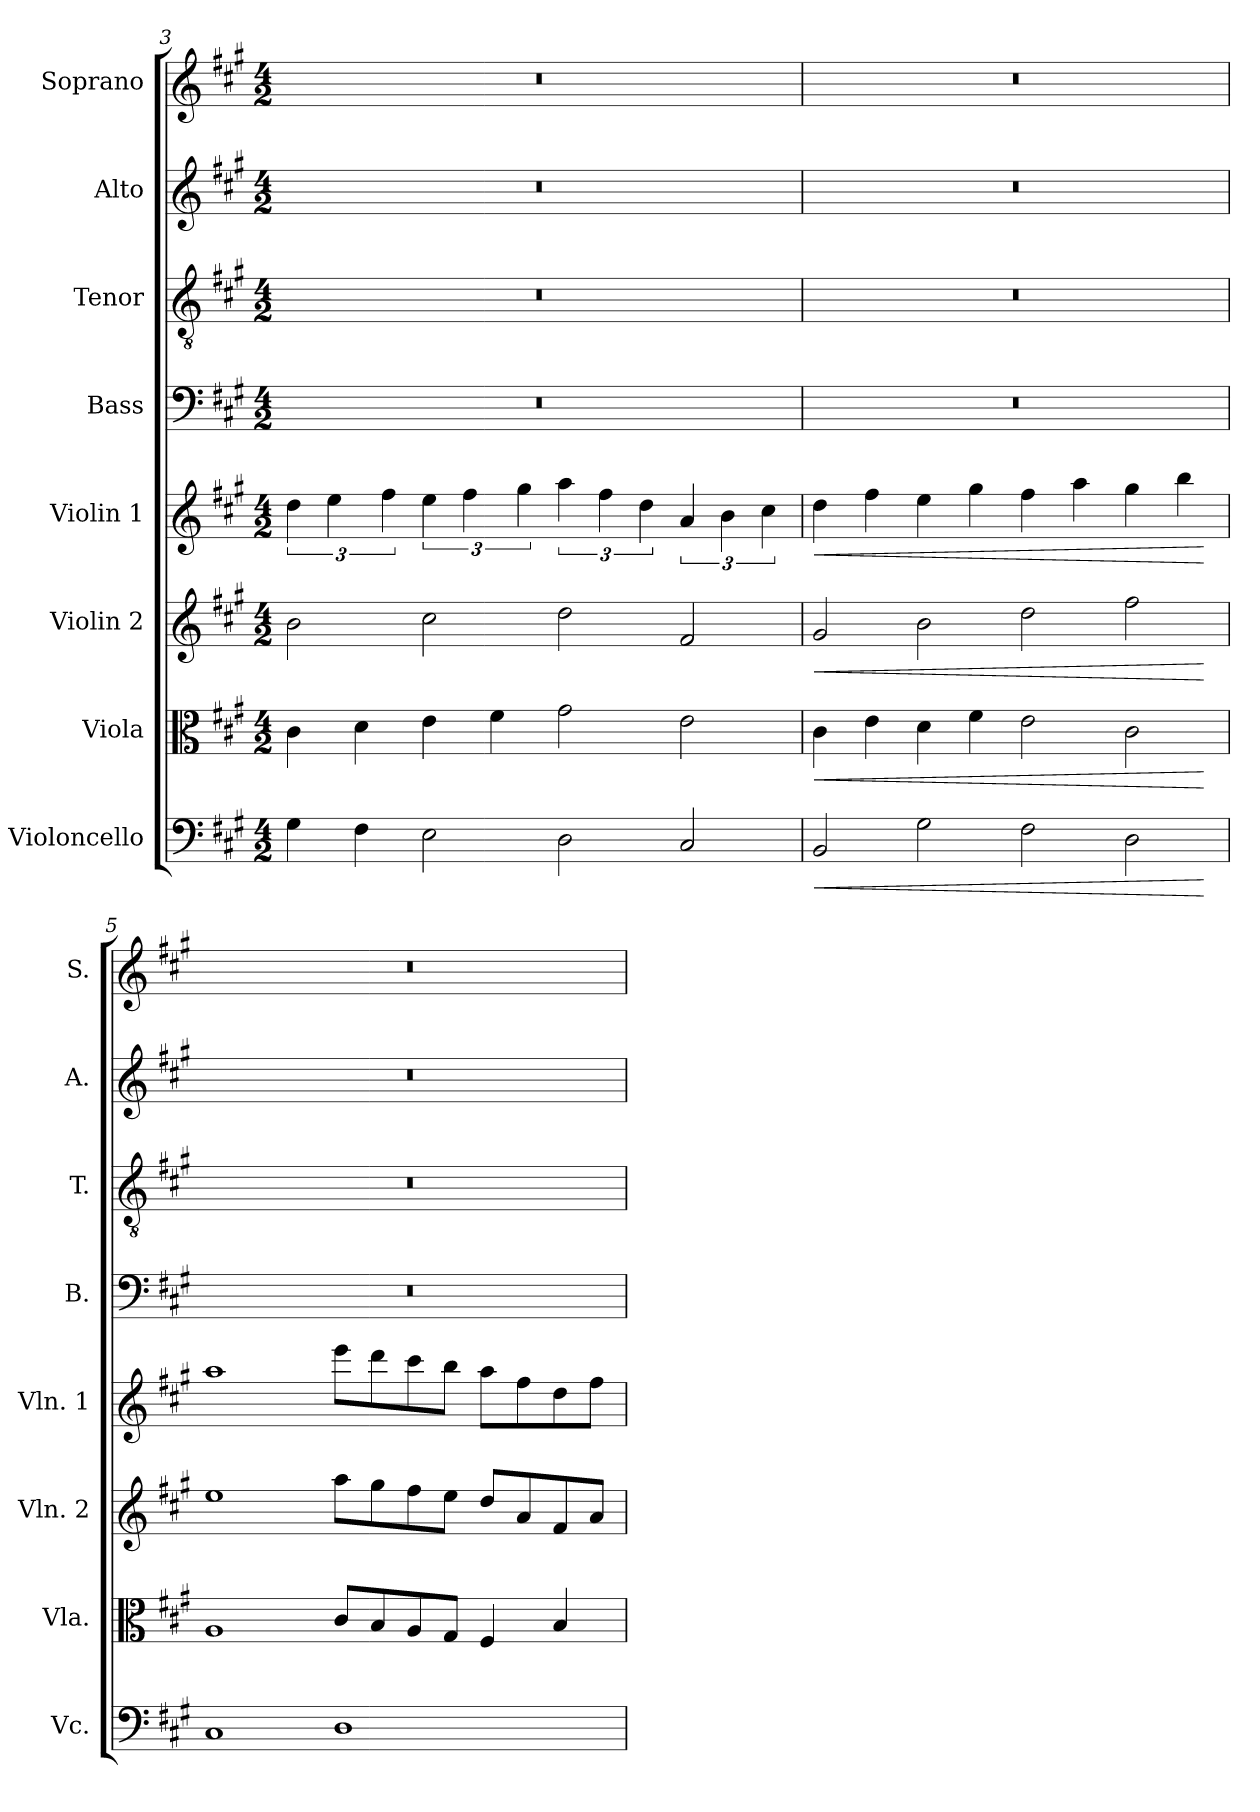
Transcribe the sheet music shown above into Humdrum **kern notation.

**kern	**dynam	**kern	**dynam	**kern	**dynam	**kern	**dynam	**kern	**kern	**kern	**kern
*part8	*part8	*part7	*part7	*part6	*part6	*part5	*part5	*part4	*part3	*part2	*part1
*staff8	*staff8	*staff7	*staff7	*staff6	*staff6	*staff5	*staff5	*staff4	*staff3	*staff2	*staff1
*I"Violoncello	*	*I"Viola	*	*I"Violin 2	*	*I"Violin 1	*	*I"Bass	*I"Tenor	*I"Alto	*I"Soprano
*I'Vc.	*	*I'Vla.	*	*I'Vln. 2	*	*I'Vln. 1	*	*I'B.	*I'T.	*I'A.	*I'S.
!!LO:PB:g=z
*clefF4	*	*clefC3	*	*clefG2	*	*clefG2	*	*clefF4	*clefGv2	*clefG2	*clefG2
*k[f#c#g#]	*	*k[f#c#g#]	*	*k[f#c#g#]	*	*k[f#c#g#]	*	*k[f#c#g#]	*k[f#c#g#]	*k[f#c#g#]	*k[f#c#g#]
*M4/2	*	*M4/2	*	*M4/2	*	*M4/2	*	*M4/2	*M4/2	*M4/2	*M4/2
=3	=3	=3	=3	=3	=3	=3	=3	=3	=3	=3	=3
4G#\	.	4c#\	.	2b\	.	6dd\	.	0r	0r	0r	0r
.	.	.	.	.	.	6ee\	.	.	.	.	.
4F#\	.	4d\	.	.	.	.	.	.	.	.	.
.	.	.	.	.	.	6ff#\	.	.	.	.	.
2E\	.	4e\	.	2cc#\	.	6ee\	.	.	.	.	.
.	.	.	.	.	.	6ff#\	.	.	.	.	.
.	.	4f#\	.	.	.	.	.	.	.	.	.
.	.	.	.	.	.	6gg#\	.	.	.	.	.
2D\	.	2g#\	.	2dd\	.	6aa\	.	.	.	.	.
.	.	.	.	.	.	6ff#\	.	.	.	.	.
.	.	.	.	.	.	6dd\	.	.	.	.	.
2C#/	.	2e\	.	2f#/	.	6a/	.	.	.	.	.
.	.	.	.	.	.	6b\	.	.	.	.	.
.	.	.	.	.	.	6cc#\	.	.	.	.	.
=4	=4	=4	=4	=4	=4	=4	=4	=4	=4	=4	=4
!	!LO:HP:b	!	!LO:HP:b	!	!LO:HP:b	!	!LO:HP:b	!	!	!	!
2BB/	<	4c#\	<	2g#/	<	4dd\	<	0r	0r	0r	0r
.	.	4e\	.	.	.	4ff#\	.	.	.	.	.
2G#\	.	4d\	.	2b\	.	4ee\	.	.	.	.	.
.	.	4f#\	.	.	.	4gg#\	.	.	.	.	.
2F#\	.	2e\	.	2dd\	.	4ff#\	.	.	.	.	.
.	.	.	.	.	.	4aa\	.	.	.	.	.
2D\	.	2c#\	.	2ff#\	.	4gg#\	.	.	.	.	.
.	.	.	.	.	.	4bb\	.	.	.	.	.
.	[	.	[	.	[	.	[	.	.	.	.
=5	=5	=5	=5	=5	=5	=5	=5	=5	=5	=5	=5
1C#	.	1A	.	1ee	.	1aa	.	0r	0r	0r	0r
1D	.	8c#/L	.	8aa\L	.	8eee\L	.	.	.	.	.
.	.	8B/	.	8gg#\	.	8ddd\	.	.	.	.	.
.	.	8A/	.	8ff#\	.	8ccc#\	.	.	.	.	.
.	.	8G#/J	.	8ee\J	.	8bb\J	.	.	.	.	.
.	.	4F#/	.	8dd/L	.	8aa\L	.	.	.	.	.
.	.	.	.	8a/	.	8ff#\	.	.	.	.	.
.	.	4B/	.	8f#/	.	8dd\	.	.	.	.	.
.	.	.	.	8a/J	.	8ff#\J	.	.	.	.	.
=	=	=	=	=	=	=	=	=	=	=	=
*-	*-	*-	*-	*-	*-	*-	*-	*-	*-	*-	*-
